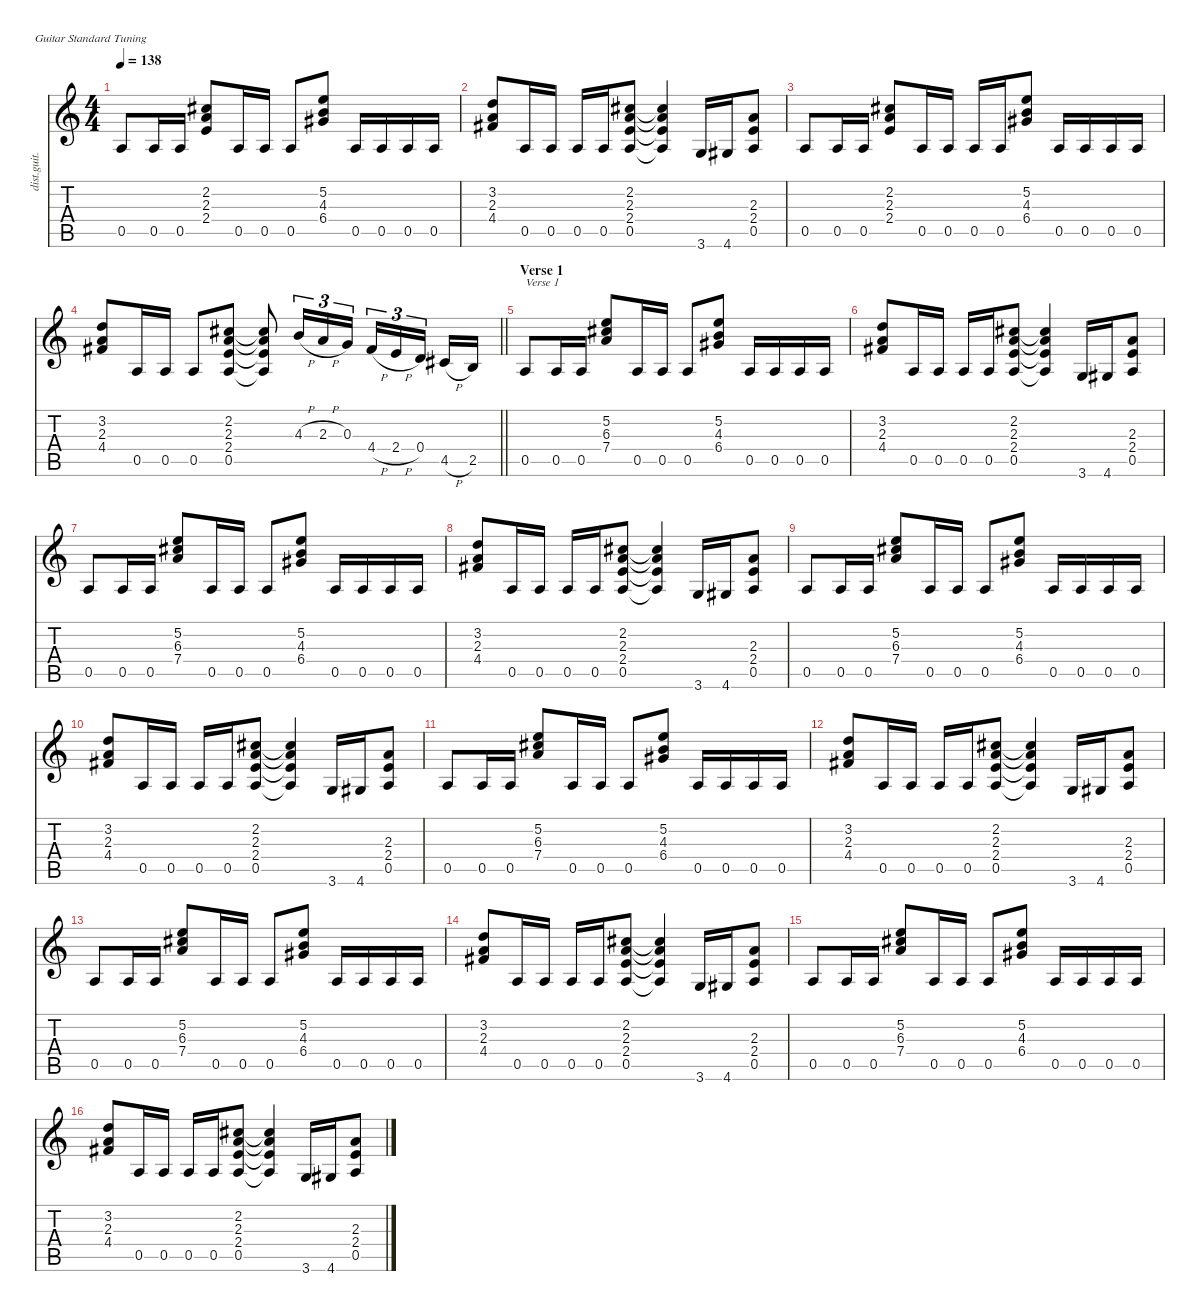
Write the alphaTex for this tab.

\defaultSystemsLayout 4
\hideDynamics
\bracketExtendMode nobrackets
\otherSystemsTrackNameOrientation horizontal
\track ("Rythmique" "dist.guit.") {instrument distortionguitar}
\staff {score tabs}
\tuning (E4 B3 G3 D3 A2 E2)
\ts (4 4)
\tempo 138
\clef g2
\ks c
0.5.8{dy f beam Up} 0.5.16{beam Up} 0.5.16{beam Up} (2.2{acc #} 2.3 2.4).8{beam Up} 0.5.16{beam Up} 0.5.16{beam Up} 0.5.8{beam Up} (5.2 4.3 6.4{acc #}).8{beam Up} 0.5.16{beam Up} 0.5.16{beam Up} 0.5.16{beam Up} 0.5.16{beam Up} |
(3.2 2.3 4.4{acc #}).8{beam Up} 0.5.16{beam Up} 0.5.16{beam Up} 0.5.16{beam Up} 0.5.16{beam Up} (2.2{acc #} 2.3 2.4 0.5).8{beam Up} (2.2{t acc #} 2.3{t} 2.4{t} 0.5{t}).4{beam Up} 3.6.16{beam Up} 4.6{acc #}.16{beam Up} (2.3 2.4 0.5).8{beam Up} |
0.5.8{beam Up} 0.5.16{beam Up} 0.5.16{beam Up} (2.2{acc #} 2.3 2.4).8{beam Up} 0.5.16{beam Up} 0.5.16{beam Up} 0.5.16{beam Up} 0.5.16{beam Up} (5.2 4.3 6.4{acc #}).8{beam Up} 0.5.16{beam Up} 0.5.16{beam Up} 0.5.16{beam Up} 0.5.16{beam Up} |
\barLineRight lightlight
(3.2 2.3 4.4{acc #}).8{beam Up} 0.5.16{beam Up} 0.5.16{beam Up} 0.5.8{beam Up} (2.2{acc #} 2.3 2.4 0.5).8{beam Up} (2.2{t acc #} 2.3{t} 2.4{t} 0.5{t}).8{beam Up} 4.3{h}.16{tu (3 2) beam Up} 2.3{h}.16{tu (3 2) beam Up} 0.3.16{tu (3 2) beam Up} 4.4{h acc #}.16{tu (3 2) beam Up} 2.4{h}.16{tu (3 2) beam Up} 0.4.16{tu (3 2) beam Up} 4.5{h acc #}.16{beam Up} 2.5.16{beam Up} |
\section ("" "Verse 1")
0.5.8{txt "Verse 1" beam Up} 0.5.16{beam Up} 0.5.16{beam Up} (5.2 6.3{acc #} 7.4).8{beam Up} 0.5.16{beam Up} 0.5.16{beam Up} 0.5.8{beam Up} (5.2 4.3 6.4{acc #}).8{beam Up} 0.5.16{beam Up} 0.5.16{beam Up} 0.5.16{beam Up} 0.5.16{beam Up} |
(3.2 2.3 4.4{acc #}).8{beam Up} 0.5.16{beam Up} 0.5.16{beam Up} 0.5.16{beam Up} 0.5.16{beam Up} (2.2{acc #} 2.3 2.4 0.5).8{beam Up} (2.2{t acc #} 2.3{t} 2.4{t} 0.5{t}).4{beam Up} 3.6.16{beam Up} 4.6{acc #}.16{beam Up} (2.3 2.4 0.5).8{beam Up} |
0.5.8{beam Up} 0.5.16{beam Up} 0.5.16{beam Up} (5.2 6.3{acc #} 7.4).8{beam Up} 0.5.16{beam Up} 0.5.16{beam Up} 0.5.8{beam Up} (5.2 4.3 6.4{acc #}).8{beam Up} 0.5.16{beam Up} 0.5.16{beam Up} 0.5.16{beam Up} 0.5.16{beam Up} |
(3.2 2.3 4.4{acc #}).8{beam Up} 0.5.16{beam Up} 0.5.16{beam Up} 0.5.16{beam Up} 0.5.16{beam Up} (2.2{acc #} 2.3 2.4 0.5).8{beam Up} (2.2{t acc #} 2.3{t} 2.4{t} 0.5{t}).4{beam Up} 3.6.16{beam Up} 4.6{acc #}.16{beam Up} (2.3 2.4 0.5).8{beam Up} |
0.5.8{beam Up} 0.5.16{beam Up} 0.5.16{beam Up} (5.2 6.3{acc #} 7.4).8{beam Up} 0.5.16{beam Up} 0.5.16{beam Up} 0.5.8{beam Up} (5.2 4.3 6.4{acc #}).8{beam Up} 0.5.16{beam Up} 0.5.16{beam Up} 0.5.16{beam Up} 0.5.16{beam Up} |
(3.2 2.3 4.4{acc #}).8{beam Up} 0.5.16{beam Up} 0.5.16{beam Up} 0.5.16{beam Up} 0.5.16{beam Up} (2.2{acc #} 2.3 2.4 0.5).8{beam Up} (2.2{t acc #} 2.3{t} 2.4{t} 0.5{t}).4{beam Up} 3.6.16{beam Up} 4.6{acc #}.16{beam Up} (2.3 2.4 0.5).8{beam Up} |
0.5.8{beam Up} 0.5.16{beam Up} 0.5.16{beam Up} (5.2 6.3{acc #} 7.4).8{beam Up} 0.5.16{beam Up} 0.5.16{beam Up} 0.5.8{beam Up} (5.2 4.3 6.4{acc #}).8{beam Up} 0.5.16{beam Up} 0.5.16{beam Up} 0.5.16{beam Up} 0.5.16{beam Up} |
(3.2 2.3 4.4{acc #}).8{beam Up} 0.5.16{beam Up} 0.5.16{beam Up} 0.5.16{beam Up} 0.5.16{beam Up} (2.2{acc #} 2.3 2.4 0.5).8{beam Up} (2.2{t acc #} 2.3{t} 2.4{t} 0.5{t}).4{beam Up} 3.6.16{beam Up} 4.6{acc #}.16{beam Up} (2.3 2.4 0.5).8{beam Up} |
0.5.8{beam Up} 0.5.16{beam Up} 0.5.16{beam Up} (5.2 6.3{acc #} 7.4).8{beam Up} 0.5.16{beam Up} 0.5.16{beam Up} 0.5.8{beam Up} (5.2 4.3 6.4{acc #}).8{beam Up} 0.5.16{beam Up} 0.5.16{beam Up} 0.5.16{beam Up} 0.5.16{beam Up} |
(3.2 2.3 4.4{acc #}).8{beam Up} 0.5.16{beam Up} 0.5.16{beam Up} 0.5.16{beam Up} 0.5.16{beam Up} (2.2{acc #} 2.3 2.4 0.5).8{beam Up} (2.2{t acc #} 2.3{t} 2.4{t} 0.5{t}).4{beam Up} 3.6.16{beam Up} 4.6{acc #}.16{beam Up} (2.3 2.4 0.5).8{beam Up} |
0.5.8{beam Up} 0.5.16{beam Up} 0.5.16{beam Up} (5.2 6.3{acc #} 7.4).8{beam Up} 0.5.16{beam Up} 0.5.16{beam Up} 0.5.8{beam Up} (5.2 4.3 6.4{acc #}).8{beam Up} 0.5.16{beam Up} 0.5.16{beam Up} 0.5.16{beam Up} 0.5.16{beam Up} |
(3.2 2.3 4.4{acc #}).8{beam Up} 0.5.16{beam Up} 0.5.16{beam Up} 0.5.16{beam Up} 0.5.16{beam Up} (2.2{acc #} 2.3 2.4 0.5).8{beam Up} (2.2{t acc #} 2.3{t} 2.4{t} 0.5{t}).4{beam Up} 3.6.16{beam Up} 4.6{acc #}.16{beam Up} (2.3 2.4 0.5).8{beam Up}
